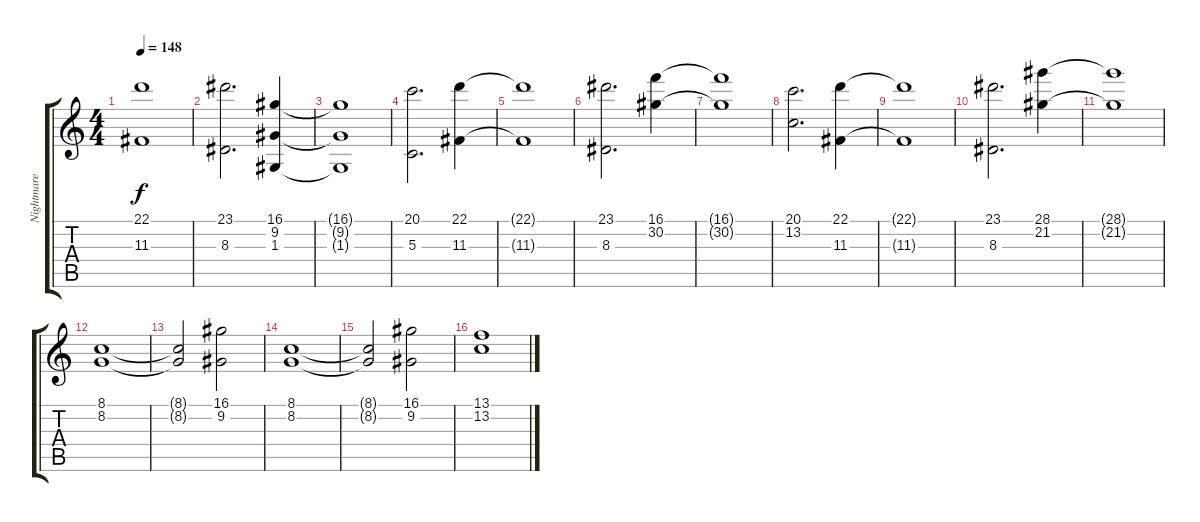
\track ("Nightmare Industries" "Nightmare ") {instrument stringensemble2}
\staff {score tabs}
\tuning (E4 B3 G3 D3 A2 E2) {hide}
\ts (4 4)
\tempo 148
\clef g2
\ks c
(22.1{t} 11.3{t}).1{dy f} |
(23.1 8.3).2{d} (16.1 9.2 1.3).4 |
(16.1{t} 9.2{t} 1.3{t}).1 |
(20.1 5.3).2{d volume 6} (22.1 11.3).4 |
(22.1{t} 11.3{t}).1 |
(23.1 8.3).2{d} (16.1 30.2).4 |
(16.1{t} 30.2{t}).1 |
(20.1 13.2).2{d} (22.1 11.3).4 |
(22.1{t} 11.3{t}).1 |
(23.1 8.3).2{d} (28.1 21.2).4 |
(28.1{t} 21.2{t}).1 |
(8.1 8.2).1{volume 8} |
(8.1{t} 8.2{t}).2 (16.1 9.2).2 |
(8.1 8.2).1 |
(8.1{t} 8.2{t}).2 (16.1 9.2).2 |
(13.1 13.2).1
